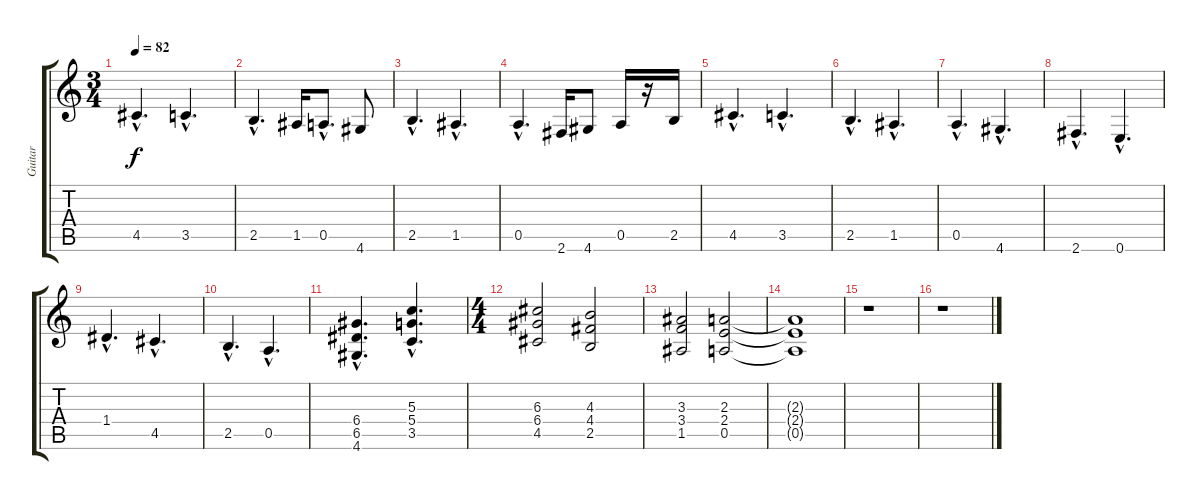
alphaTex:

\track ("Guitar" "Guitar") {instrument distortionguitar}
\staff {score tabs}
\tuning (E4 B3 G3 D3 A2 E2) {hide}
\ts (3 4)
\tempo 82
\clef g2
\ks c
4.5{hac}.4{d dy f} 3.5{hac}.4{d} |
2.5{hac}.4{d} 1.5.16 0.5{hac}.8{d} 4.6.8 |
2.5{hac}.4{d} 1.5{hac}.4{d} |
0.5{hac}.4{d} 2.6.16 4.6.8 0.5.16 r.16 2.5.16 |
4.5{hac}.4{d} 3.5{hac}.4{d} |
2.5{hac}.4{d} 1.5{hac}.4{d} |
0.5{hac}.4{d} 4.6{hac}.4{d} |
2.6{hac}.4{d} 0.6{hac}.4{d} |
1.4{hac}.4{d} 4.5{hac}.4{d} |
2.5{hac}.4{d} 0.5{hac}.4{d} |
(6.4{hac} 6.5{hac} 4.6{hac}).4{d} (5.3{hac} 5.4{hac} 3.5{hac}).4{d} |
\ts (4 4)
(6.3 6.4 4.5).2 (4.3 4.4 2.5).2 |
(3.3 3.4 1.5).2 (2.3 2.4 0.5).2 |
(2.3{t} 2.4{t} 0.5{t}).1 |
r.1 |
r.1
